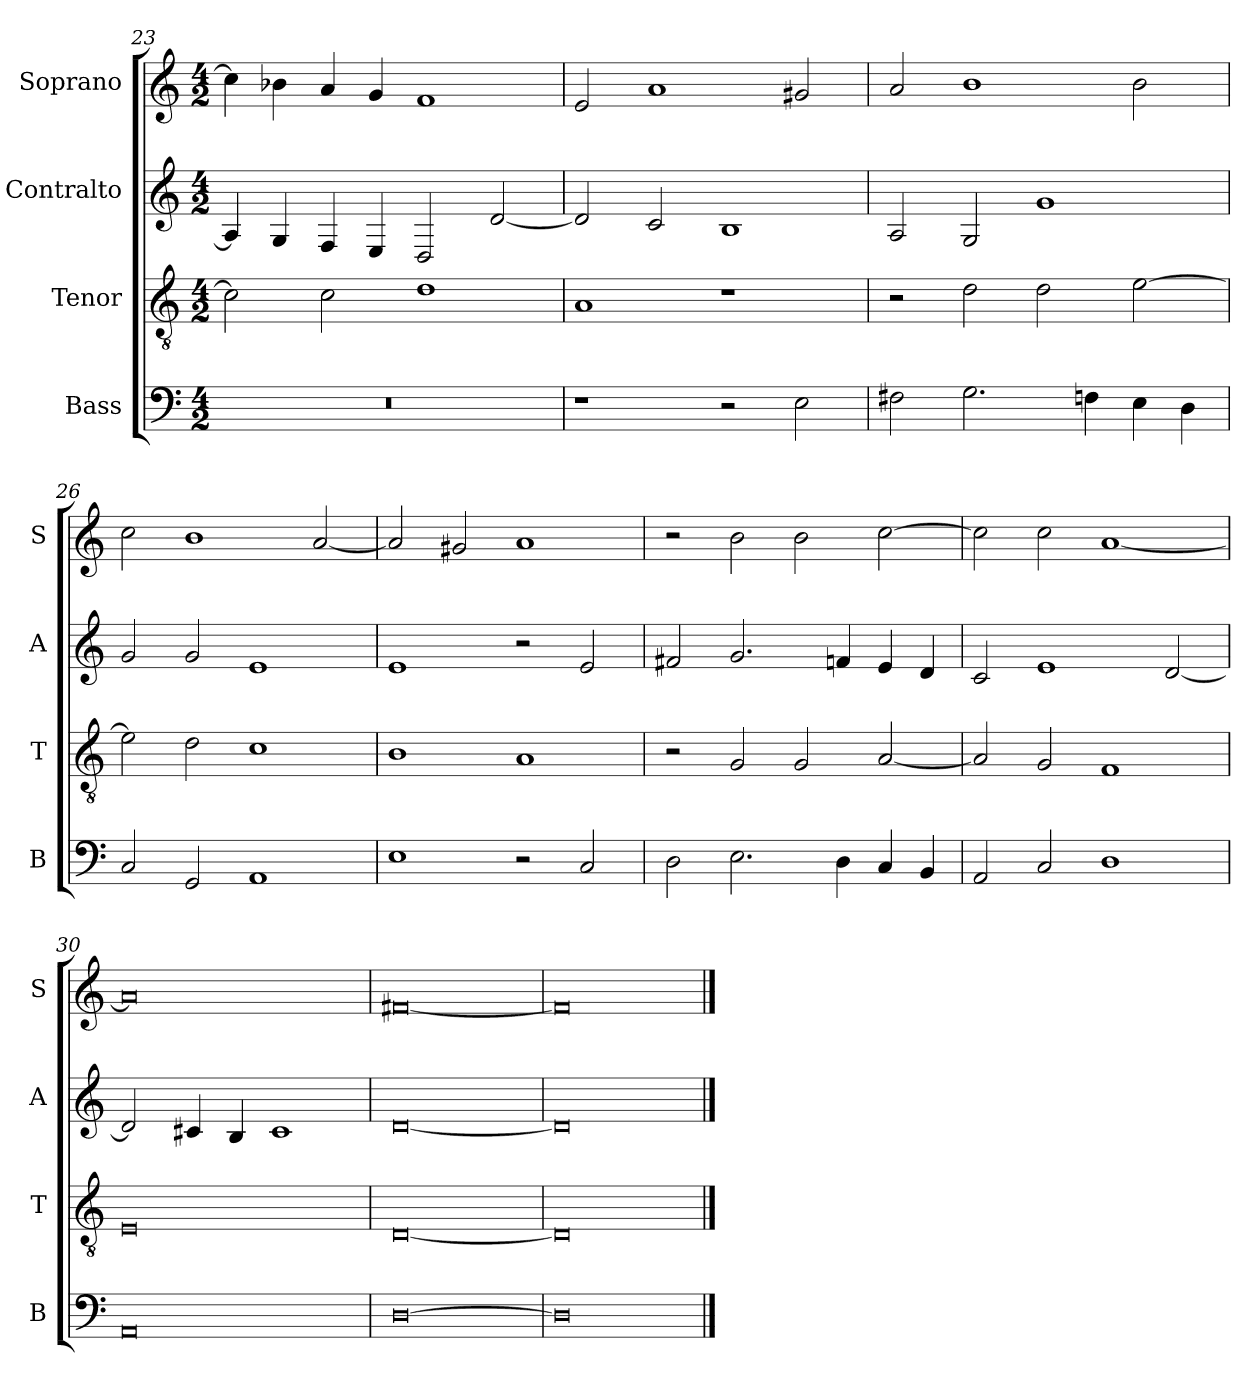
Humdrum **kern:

**kern	**kern	**kern	**kern
*part4	*part3	*part2	*part1
*staff4	*staff3	*staff2	*staff1
*I"Bass	*I"Tenor	*I"Contralto	*I"Soprano
*I'B	*I'T	*I'A	*I'S
*clefF4	*clefGv2	*clefG2	*clefG2
*k[]	*k[]	*k[]	*k[]
*D:dor	*D:dor	*D:dor	*D:dor
*M4/2	*M4/2	*M4/2	*M4/2
=23	=23	=23	=23
0r	2c]	4A]	4cc]
.	.	4G	4b-X
.	2c	4F	4a
.	.	4E	4g
.	1d	2D	1f
.	.	[2d	.
=24	=24	=24	=24
1r	1A	2d]	2e
.	.	2c	1a
2r	1r	1B	.
2E	.	.	2g#X
=25	=25	=25	=25
2F#X	2r	2A	2a
2.G	2d	2G	1b
.	2d	1g	.
4Fn	.	.	.
4E	[2e	.	2b
4D	.	.	.
=26	=26	=26	=26
2C	2e]	2g	2cc
2GG	2d	2g	1b
1AA	1c	1e	.
.	.	.	[2a
=27	=27	=27	=27
1E	1B	1e	2a]
.	.	.	2g#X
2r	1A	2r	1a
2C	.	2e	.
=28	=28	=28	=28
2D	2r	2f#X	2r
2.E	2G	2.g	2b
.	2G	.	2b
4D	.	4fn	.
4C	[2A	4e	[2cc
4BB	.	4d	.
=29	=29	=29	=29
2AA	2A]	2c	2cc]
2C	2G	1e	2cc
1D	1F	.	[1a
.	.	[2d	.
=30	=30	=30	=30
0AA	0E	2d]	0a]
.	.	4c#X	.
.	.	4B	.
.	.	1c#	.
=31	=31	=31	=31
[0D	[0D	[0d	[0f#X
=32	=32	=32	=32
0D]	0D]	0d]	0f#]
==	==	==	==
*-	*-	*-	*-
